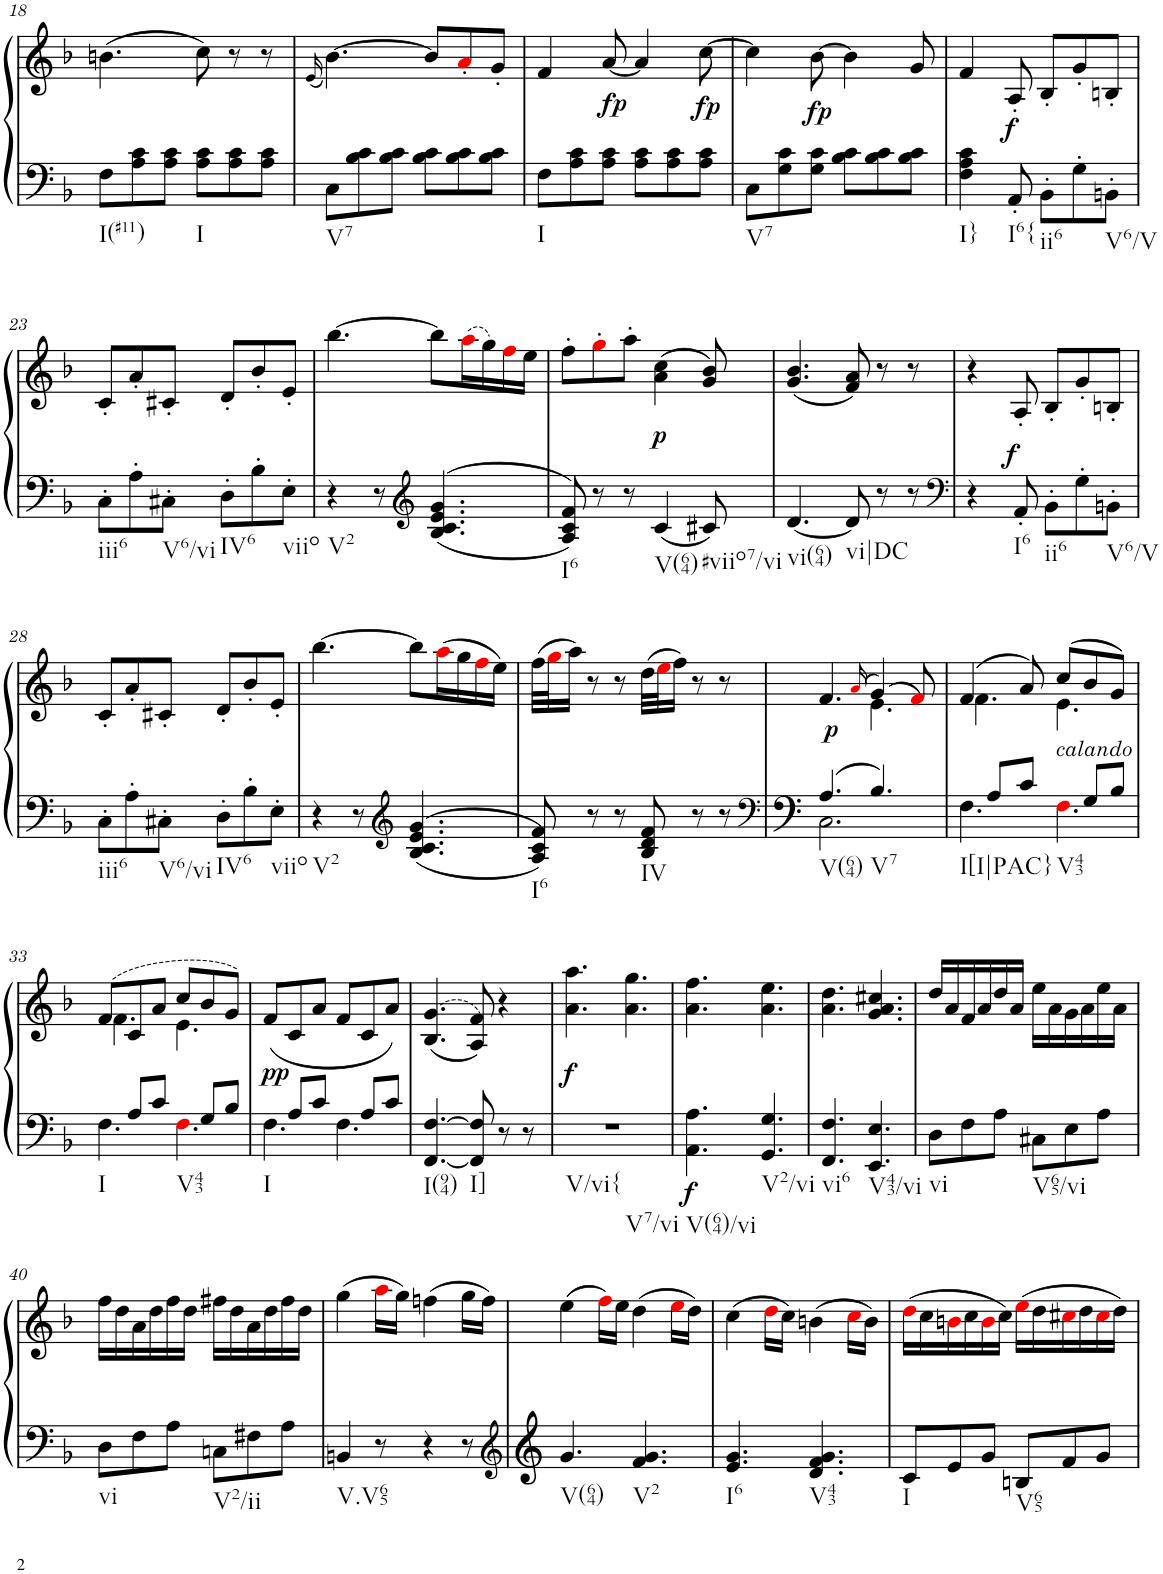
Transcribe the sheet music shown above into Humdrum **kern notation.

**kern	**kern	**dynam
*part1	*part1	*part1
*staff2	*staff1	*staff1/2
*I"Piano, Piano right	*	*
*I'Pno.	*	*
!!LO:PB:g=z
*clefF4	*clefG2	*
*k[b-]	*k[b-]	*
*M6/8	*M6/8	*
=18	=18	=18
!LO:TX:b:t=I(#11)	!	!
8F\L	(4.bn\	.
8A\ 8c\	.	.
8A\ 8c\J	.	.
!LO:TX:b:t=I	!	!
8A\ 8c\L	8cc\)	.
8A\ 8c\	8r	.
8A\ 8c\J	8r	.
=19	=19	=19
.	(16qe/	.
!LO:TX:b:t=V7	!	!
8C\L	[4.b-\)	.
8B-\ 8c\	.	.
8B-\ 8c\J	.	.
8B-\ 8c\L	8b-/L]	.
8B-\ 8c\	8a'i/	.
8B-\ 8c\J	8g'/J	.
=20	=20	=20
!LO:TX:b:t=I	!	!
8F\L	4f/	.
8A\ 8c\	.	.
!	!	!LO:DY:b
8A\ 8c\J	[8a/	fp
8A\ 8c\L	4a/]	.
8A\ 8c\	.	.
!	!	!LO:DY:b
8A\ 8c\J	[8cc\	fp
=21	=21	=21
!LO:TX:b:t=V7	!	!
8C\L	4cc\]	.
8G\ 8c\	.	.
!	!	!LO:DY:b
8G\ 8c\J	[8b-\	fp
8B-\ 8c\L	4b-\]	.
8B-\ 8c\	.	.
8B-\ 8c\J	8g/	.
=22	=22	=22
!LO:TX:b:t=I}	!	!
4F\ 4A\ 4c\	4f/	.
!LO:TX:b:t=I6{	!	!
!	!	!LO:DY:a=2
8AA'/	8A'/	f
!LO:TX:b:t=ii6	!	!
8BB-'\L	8B-'/L	.
8G'\	8g'/	.
!LO:TX:b:t=V6/V	!	!
8BBn'\J	8Bn'/J	.
!!LO:LB:g=z
=23	=23	=23
!LO:TX:b:t=iii6	!	!
8C'\L	8c'/L	.
8A'\	8a'/	.
!LO:TX:b:t=V6/vi	!	!
8C#X'\J	8c#X'/J	.
!LO:TX:b:t=IV6	!	!
8D'\L	8d'/L	.
8B-'\	8b-'/	.
!LO:TX:b:t=viio	!	!
8E'\J	8e'/J	.
=24	=24	=24
!LO:TX:b:t=V2	!	!
4r	[4.bb-\	.
8r	.	.
*clefG2	*	*
4.B-/ 4.c/ 4.e/ 4.g/	8bb-\L]	.
.	(16aai\L	.
.	16gg\)	.
.	16ffi\	.
.	16ee\JJ	.
=25	=25	=25
!LO:TX:b:t=I6	!	!
8A/ 8c/ 8f/	8ff'\L	.
8r	8gg'i\	.
8r	8aa'\J	.
!LO:TX:b:t=V(64)	!	!
!	!	!LO:DY:b
4c/	(4a\ 4cc\	p
!LO:TX:b:t=#viio7/vi	!	!
8c#X/	8g/ 8b-/)	.
=26	=26	=26
!LO:TX:b:t=vi(64)	!	!
[4.d/	(4.g/ 4.b-/	.
!LO:TX:b:t=vi|DC	!	!
8d/]	8f/ 8a/)	.
8r	8r	.
8r	8r	.
=27	=27	=27
*clefF4	*	*
4r	4r	.
!LO:TX:b:t=I6	!	!
!	!	!LO:DY:a=2
8AA'/	8A'/	f
!LO:TX:b:t=ii6	!	!
8BB-'\L	8B-'/L	.
8G'\	8g'/	.
!LO:TX:b:t=V6/V	!	!
8BBn'\J	8Bn'/J	.
!!LO:LB:g=z
=28	=28	=28
!LO:TX:b:t=iii6	!	!
8C'\L	8c'/L	.
8A'\	8a'/	.
!LO:TX:b:t=V6/vi	!	!
8C#X'\J	8c#X'/J	.
!LO:TX:b:t=IV6	!	!
8D'\L	8d'/L	.
8B-'\	8b-'/	.
!LO:TX:b:t=viio	!	!
8E'\J	8e'/J	.
=29	=29	=29
!LO:TX:b:t=V2	!	!
4r	[4.bb-\	.
8r	.	.
*clefG2	*	*
4.B-/ 4.c/ 4.e/ 4.g/	8bb-\L]	.
.	(16aai\L	.
.	16gg\	.
.	16ffi\	.
.	16ee\JJ)	.
=30	=30	=30
!LO:TX:b:t=I6	!	!
8A/ 8c/ 8f/	(32ff\LLL	.
.	32ggi\J	.
.	16aa\JJ)	.
8r	8r	.
8r	8r	.
!LO:TX:b:t=IV	!	!
8B-/ 8d/ 8f/	(32dd\LLL	.
.	32eei\J	.
.	16ff\JJ)	.
8r	8r	.
8r	8r	.
=31	=31	=31
*clefF4	*	*
*^	*^	*
!LO:TX:b:t=V(64)	!	!	!	!
!	!	!	!	!LO:DY:b
4.A/	2.C\	4.f/	4.ryy	p
.	.	(>16qai/	.	.
!LO:TX:b:t=V7	!	!	!	!
4.B-/	.	(4g/)	4.e\	.
.	.	8fi/)	.	.
=32	=32	=32	=32	=32
!LO:TX:b:t=I[I|PAC}	!	!	!	!
8ryy	4.F\	(4f/	4.f\	.
8A/L	.	.	.	.
8c/J	.	8a/)	.	.
!	!	!LO:TX:b:i:t=calando	!	!
!LO:TX:b:t=V43	!	!	!	!
8ryy	4.Fi\	(8cc/L	4.e\	.
8G/L	.	8b-/	.	.
8B-/J	.	8g/J)	.	.
!!LO:LB:g=z	!!
=33	=33	=33	=33	=33
!LO:TX:b:t=I	!	!	!	!
8ryy	4.F\	(8f/L	4.f\	.
8A/L	.	8c/	.	.
8c/J	.	8a/J	.	.
!LO:TX:b:t=V43	!	!	!	!
8ryy	4.Fi\	8cc/L	4.e\	.
8G/L	.	8b-/	.	.
8B-/J	.	8g/J)	.	.
*	*	*v	*v	*
=34	=34	=34	=34
!LO:TX:b:t=I	!	!	!
!	!	!	!LO:DY:b
8ryy	4.F\	(8f/L	pp
8A/L	.	8c/	.
8c/J	.	8a/J	.
8ryy	4.F\	8f/L	.
8A/L	.	8c/	.
8c/J	.	8a/J)	.
*v	*v	*	*
=35	=35	=35
!LO:TX:b:t=I(94)	!	!
[4.FF/ [4.F/	(>(4.B-/ 4.g/	.
!LO:TX:b:t=I]	!	!
8FF/] 8F/]	8A/ 8f/))	.
8r	4r	.
8r	.	.
=36	=36	=36
!LO:TX:b:t=V/vi{	!	!
!LO:TX:b:t=V7/vi	!	!
!	!	!LO:DY:b
2.r	4.a\ 4.aa\	f
.	4.a\ 4.gg\	.
=37	=37	=37
!LO:TX:b:t=V(64)/vi	!	!
!	!	!LO:DY:b=2
4.AA\ 4.A\	4.a\ 4.ff\	f
!LO:TX:b:t=V2/vi	!	!
4.GG/ 4.G/	4.a\ 4.ee\	.
=38	=38	=38
!LO:TX:b:t=vi6	!	!
4.FF/ 4.F/	4.a\ 4.dd\	.
!LO:TX:b:t=V43/vi	!	!
4.EE/ 4.E/	4.g/ 4.a/ 4.cc#X/	.
=39	=39	=39
!LO:TX:b:t=vi	!	!
8D\L	16dd/LL	.
.	16a/	.
8F\	16f/	.
.	16a/	.
8A\J	16dd/	.
.	16a/JJ	.
!LO:TX:b:t=V65/vi	!	!
8C#X\L	16ee\LL	.
.	16a\	.
8E\	16g\	.
.	16a\	.
8A\J	16ee\	.
.	16a\JJ	.
!!LO:LB:g=z
=40	=40	=40
!LO:TX:b:t=vi	!	!
8D\L	16ff\LL	.
.	16dd\	.
8F\	16a\	.
.	16dd\	.
8A\J	16ff\	.
.	16dd\JJ	.
!LO:TX:b:t=V2/ii	!	!
8Cn\L	16ff#X\LL	.
.	16dd\	.
8F#X\	16a\	.
.	16dd\	.
8A\J	16ff#\	.
.	16dd\JJ	.
=41	=41	=41
!LO:TX:b:t=V.V65	!	!
4BBn/	(4gg\	.
8r	16aai\LL	.
.	16gg\JJ)	.
4r	(4ffn\	.
8r	16gg\LL	.
.	16ff\JJ)	.
=42	=42	=42
*clefG2	*	*
!LO:TX:b:t=V(64)	!	!
4.g/	(4ee\	.
.	16ffi\LL)	.
.	16ee\JJ	.
!LO:TX:b:t=V2	!	!
4.f/ 4.g/	(4dd\	.
.	16eei\LL	.
.	16dd\JJ)	.
=43	=43	=43
!LO:TX:b:t=I6	!	!
4.e/ 4.g/	(4cc\	.
.	16ddi\LL	.
.	16cc\JJ)	.
!LO:TX:b:t=V43	!	!
4.d/ 4.f/ 4.g/	(4bn\	.
.	16cci\LL	.
.	16b\JJ)	.
=44	=44	=44
!LO:TX:b:t=I	!	!
8c/L	(16ddi\LL	.
.	16cc\	.
8e/	16bni\	.
.	16cc\	.
8g/J	16bi\	.
.	16cc\JJ)	.
!LO:TX:b:t=V65	!	!
8Bn/L	(16eei\LL	.
.	16dd\	.
8f/	16cc#Xi\	.
.	16dd\	.
8g/J	16cc#i\	.
.	16dd\JJ)	.
=	=	=
*-	*-	*-
